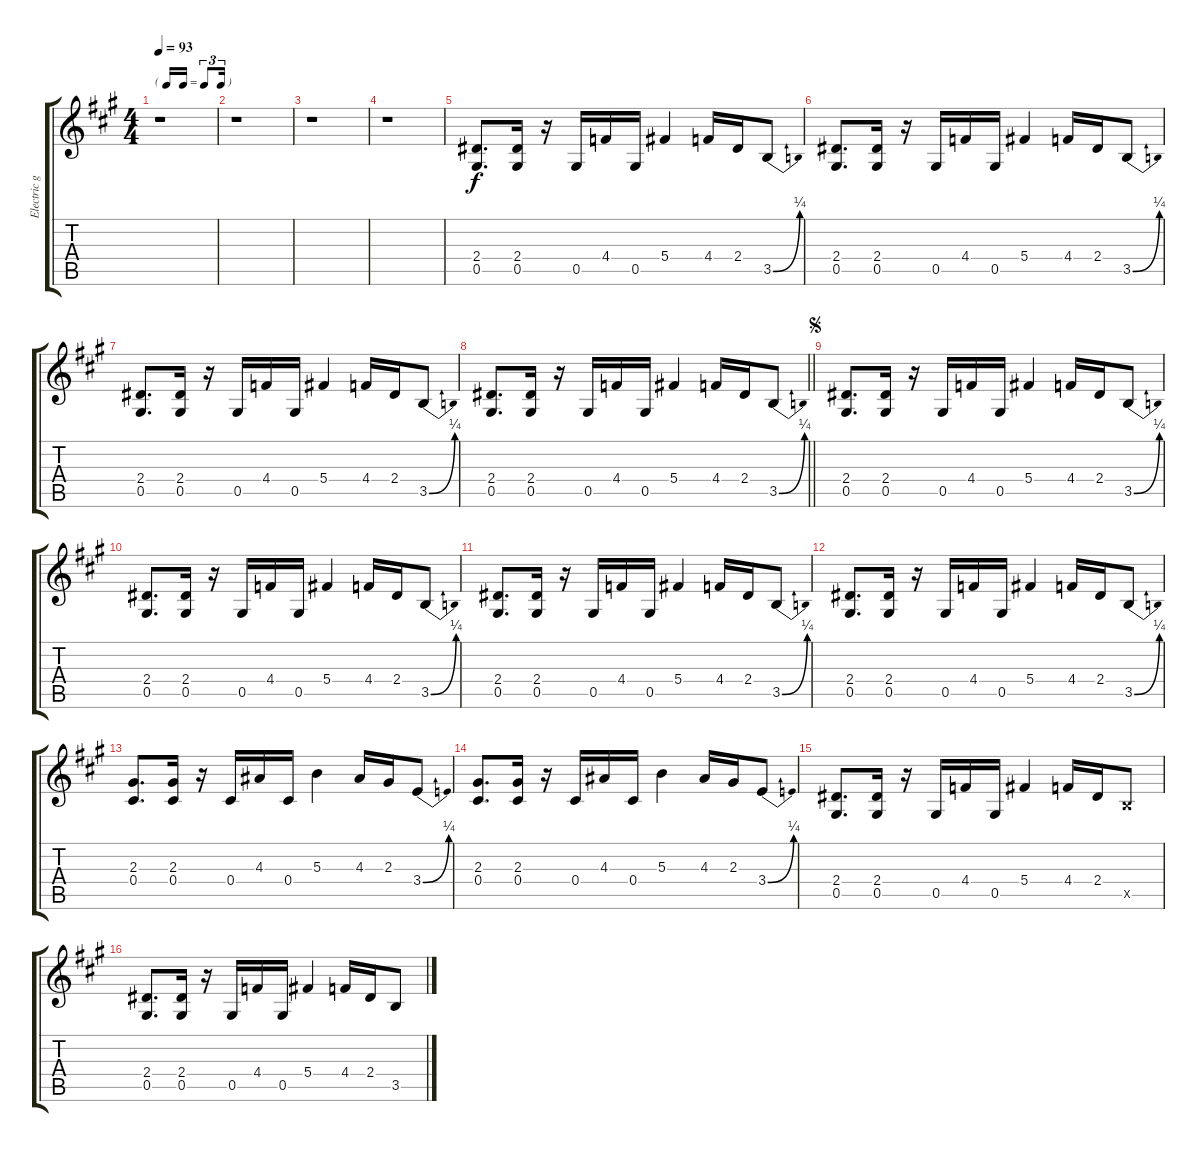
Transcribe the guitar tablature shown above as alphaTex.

\track ("Electric gtr.(Clean Tone)" "Electric g") {instrument electricguitarclean}
\staff {score tabs}
\tuning (Eb4 Bb3 Gb3 Db3 Ab2 Eb2) {hide}
\ts (4 4)
\tf triplet16th
\tempo 93
\clef g2
\ks a
r.1{dy f instrument electricguitarclean} |
r.1 |
r.1 |
r.1 |
(2.4 0.5).8{d} (2.4 0.5).16 r.16 0.5.16 4.4.16 0.5.16 5.4.4 4.4.16 2.4.16 3.5{be (bend 0 0 60 1)}.8 |
(2.4 0.5).8{d} (2.4 0.5).16 r.16 0.5.16 4.4.16 0.5.16 5.4.4 4.4.16 2.4.16 3.5{be (bend 0 0 60 1)}.8 |
(2.4 0.5).8{d} (2.4 0.5).16 r.16 0.5.16 4.4.16 0.5.16 5.4.4 4.4.16 2.4.16 3.5{be (bend 0 0 60 1)}.8 |
\barLineRight lightlight
(2.4 0.5).8{d} (2.4 0.5).16 r.16 0.5.16 4.4.16 0.5.16 5.4.4 4.4.16 2.4.16 3.5{be (bend 0 0 60 1)}.8 |
\jump segno
(2.4 0.5).8{d} (2.4 0.5).16 r.16 0.5.16 4.4.16 0.5.16 5.4.4 4.4.16 2.4.16 3.5{be (bend 0 0 60 1)}.8 |
(2.4 0.5).8{d} (2.4 0.5).16 r.16 0.5.16 4.4.16 0.5.16 5.4.4 4.4.16 2.4.16 3.5{be (bend 0 0 60 1)}.8 |
(2.4 0.5).8{d} (2.4 0.5).16 r.16 0.5.16 4.4.16 0.5.16 5.4.4 4.4.16 2.4.16 3.5{be (bend 0 0 60 1)}.8 |
(2.4 0.5).8{d} (2.4 0.5).16 r.16 0.5.16 4.4.16 0.5.16 5.4.4 4.4.16 2.4.16 3.5{be (bend 0 0 60 1)}.8 |
(2.3 0.4).8{d} (2.3 0.4).16 r.16 0.4.16 4.3.16 0.4.16 5.3.4 4.3.16 2.3.16 3.4{be (bend 0 0 60 1)}.8 |
(2.3 0.4).8{d} (2.3 0.4).16 r.16 0.4.16 4.3.16 0.4.16 5.3.4 4.3.16 2.3.16 3.4{be (bend 0 0 60 1)}.8 |
(2.4 0.5).8{d} (2.4 0.5).16 r.16 0.5.16 4.4.16 0.5.16 5.4.4 4.4.16 2.4.16 3.5{x}.8 |
(2.4 0.5).8{d} (2.4 0.5).16 r.16 0.5.16 4.4.16 0.5.16 5.4.4 4.4.16 2.4.16 3.5.8
